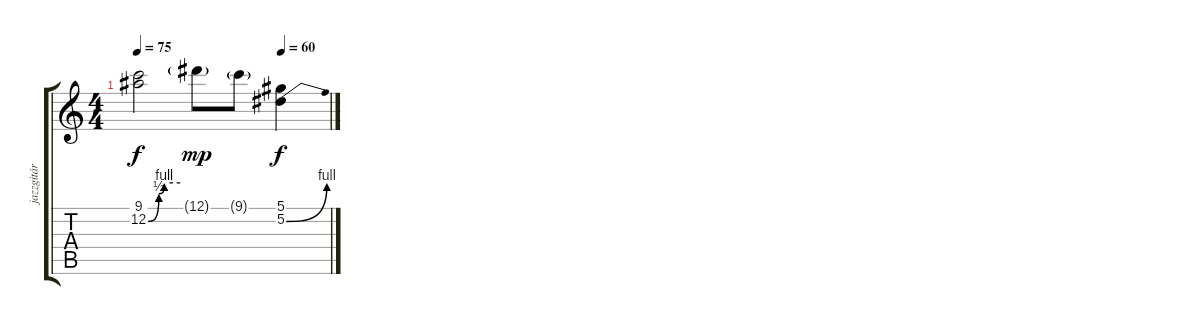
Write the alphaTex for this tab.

\track ("jazzgitár" "jazzgitár") {instrument electricguitarjazz}
\staff {score tabs}
\tuning (Eb4 Bb3 Gb3 Db3 Ab2 Eb2) {hide}
\ts (4 4)
\tempo 75
\tempo (60 0.75)
\clef g2
\ks c
(9.1 12.2{be (custom 0 0 20 2 30 4 60 4)}).2{dy f} 12.1{g}.8{dy mp} 9.1{g}.8 (5.1 5.2{be (bend 0 0 60 4)}).4{dy f}
